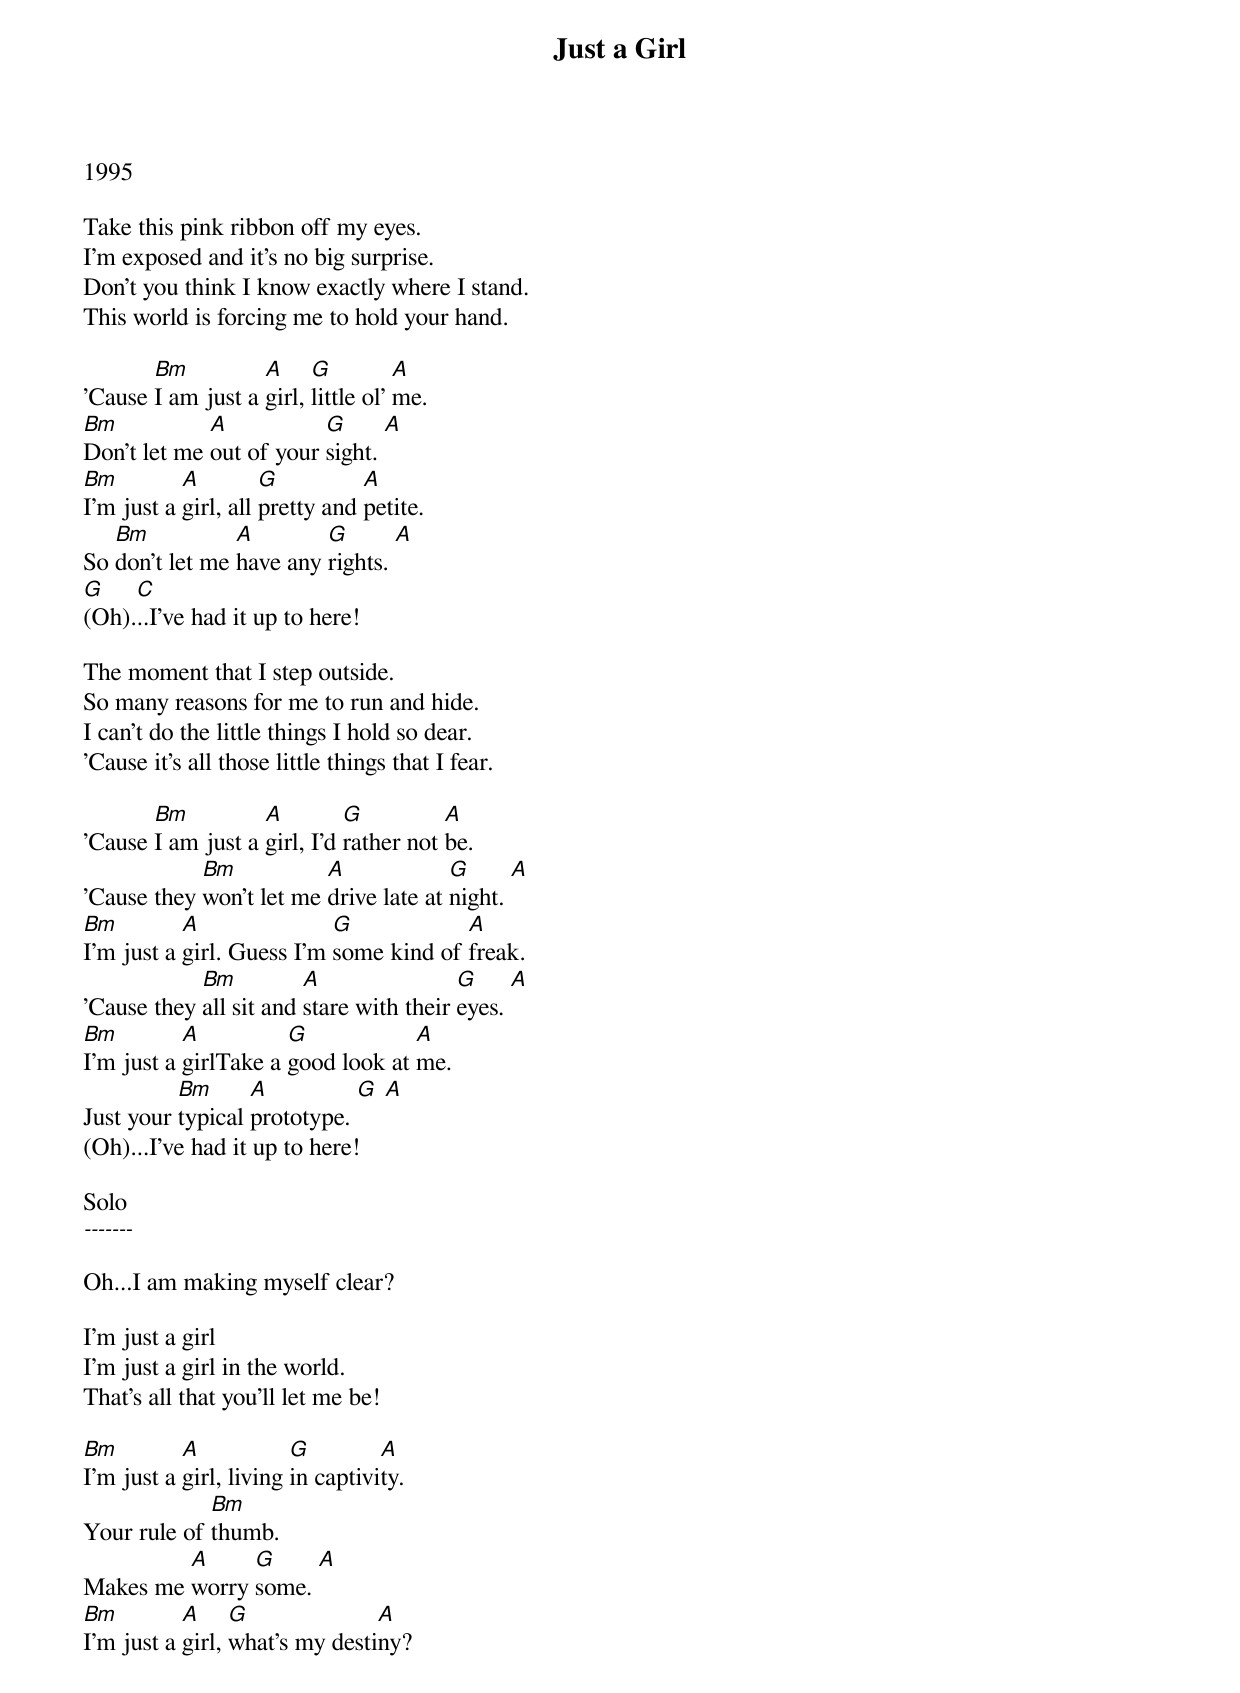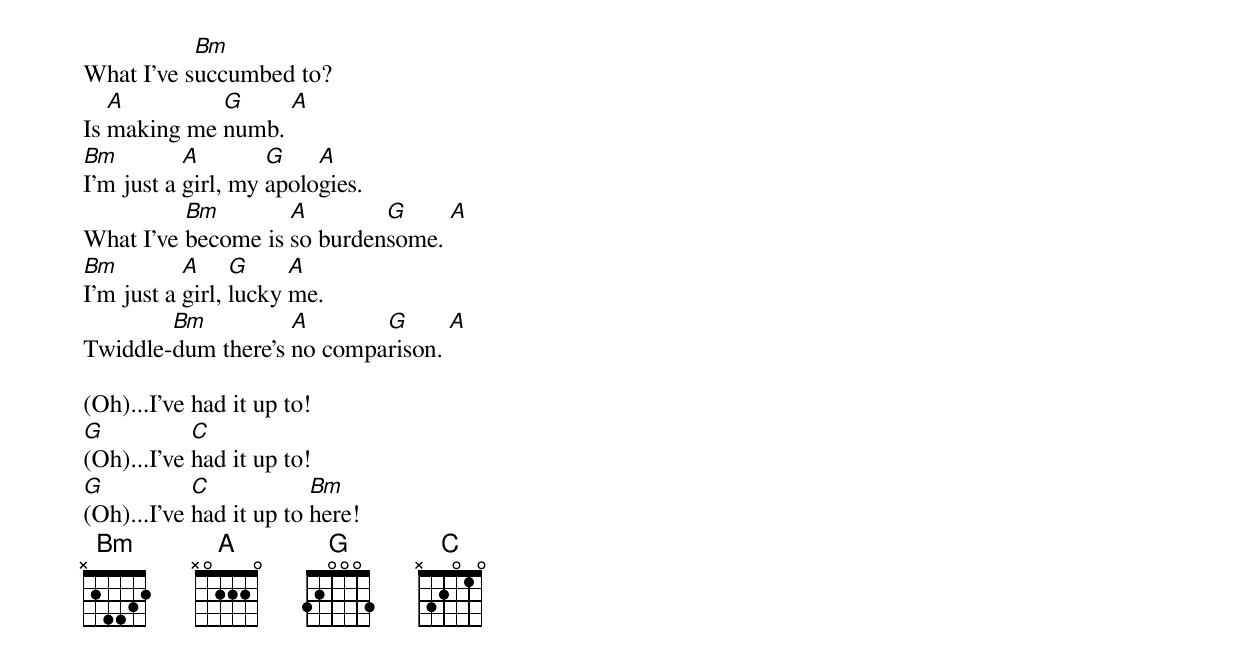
{title:Just a Girl}
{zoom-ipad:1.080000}
1995

Take this pink ribbon off my eyes.
I'm exposed and it's no big surprise.
Don't you think I know exactly where I stand.
This world is forcing me to hold your hand.

'Cause [Bm]I am just a [A]girl, [G]little ol' [A]me.
[Bm]Don't let me [A]out of your [G]sight. [A]
[Bm]I'm just a [A]girl, all [G]pretty and [A]petite.
So [Bm]don't let me [A]have any [G]rights. [A]
[G]     [C]
(Oh)...I've had it up to here!

The moment that I step outside.
So many reasons for me to run and hide.
I can't do the little things I hold so dear.
'Cause it's all those little things that I fear.

'Cause [Bm]I am just a [A]girl, I'd [G]rather not [A]be.
'Cause they [Bm]won't let me [A]drive late at [G]night. [A]
[Bm]I'm just a [A]girl. Guess I'm [G]some kind of [A]freak.
'Cause they [Bm]all sit and [A]stare with their [G]eyes. [A]
[Bm]I'm just a [A]girlTake a [G]good look at [A]me.
Just your [Bm]typical [A]prototype. [G] [A]
(Oh)...I've had it up to here!

Solo
[-------]

Oh...I am making myself clear?

I'm just a girl
I'm just a girl in the world.
That's all that you'll let me be!

[Bm]I'm just a [A]girl, living [G]in captivi[A]ty.
Your rule of [Bm]thumb.
Makes me [A]worry [G]some. [A]
[Bm]I'm just a [A]girl, [G]what's my desti[A]ny?
What I've s[Bm]uccumbed to?
Is [A]making me [G]numb. [A]
[Bm]I'm just a [A]girl, my [G]apolo[A]gies.
What I've [Bm]become is [A]so burden[G]some. [A]
[Bm]I'm just a [A]girl, [G]lucky [A]me.
Twiddle-[Bm]dum there's [A]no compa[G]rison. [A]

(Oh)...I've had it up to!
[G](Oh)...I've [C]had it up to!
[G](Oh)...I've [C]had it up to [Bm]here!
